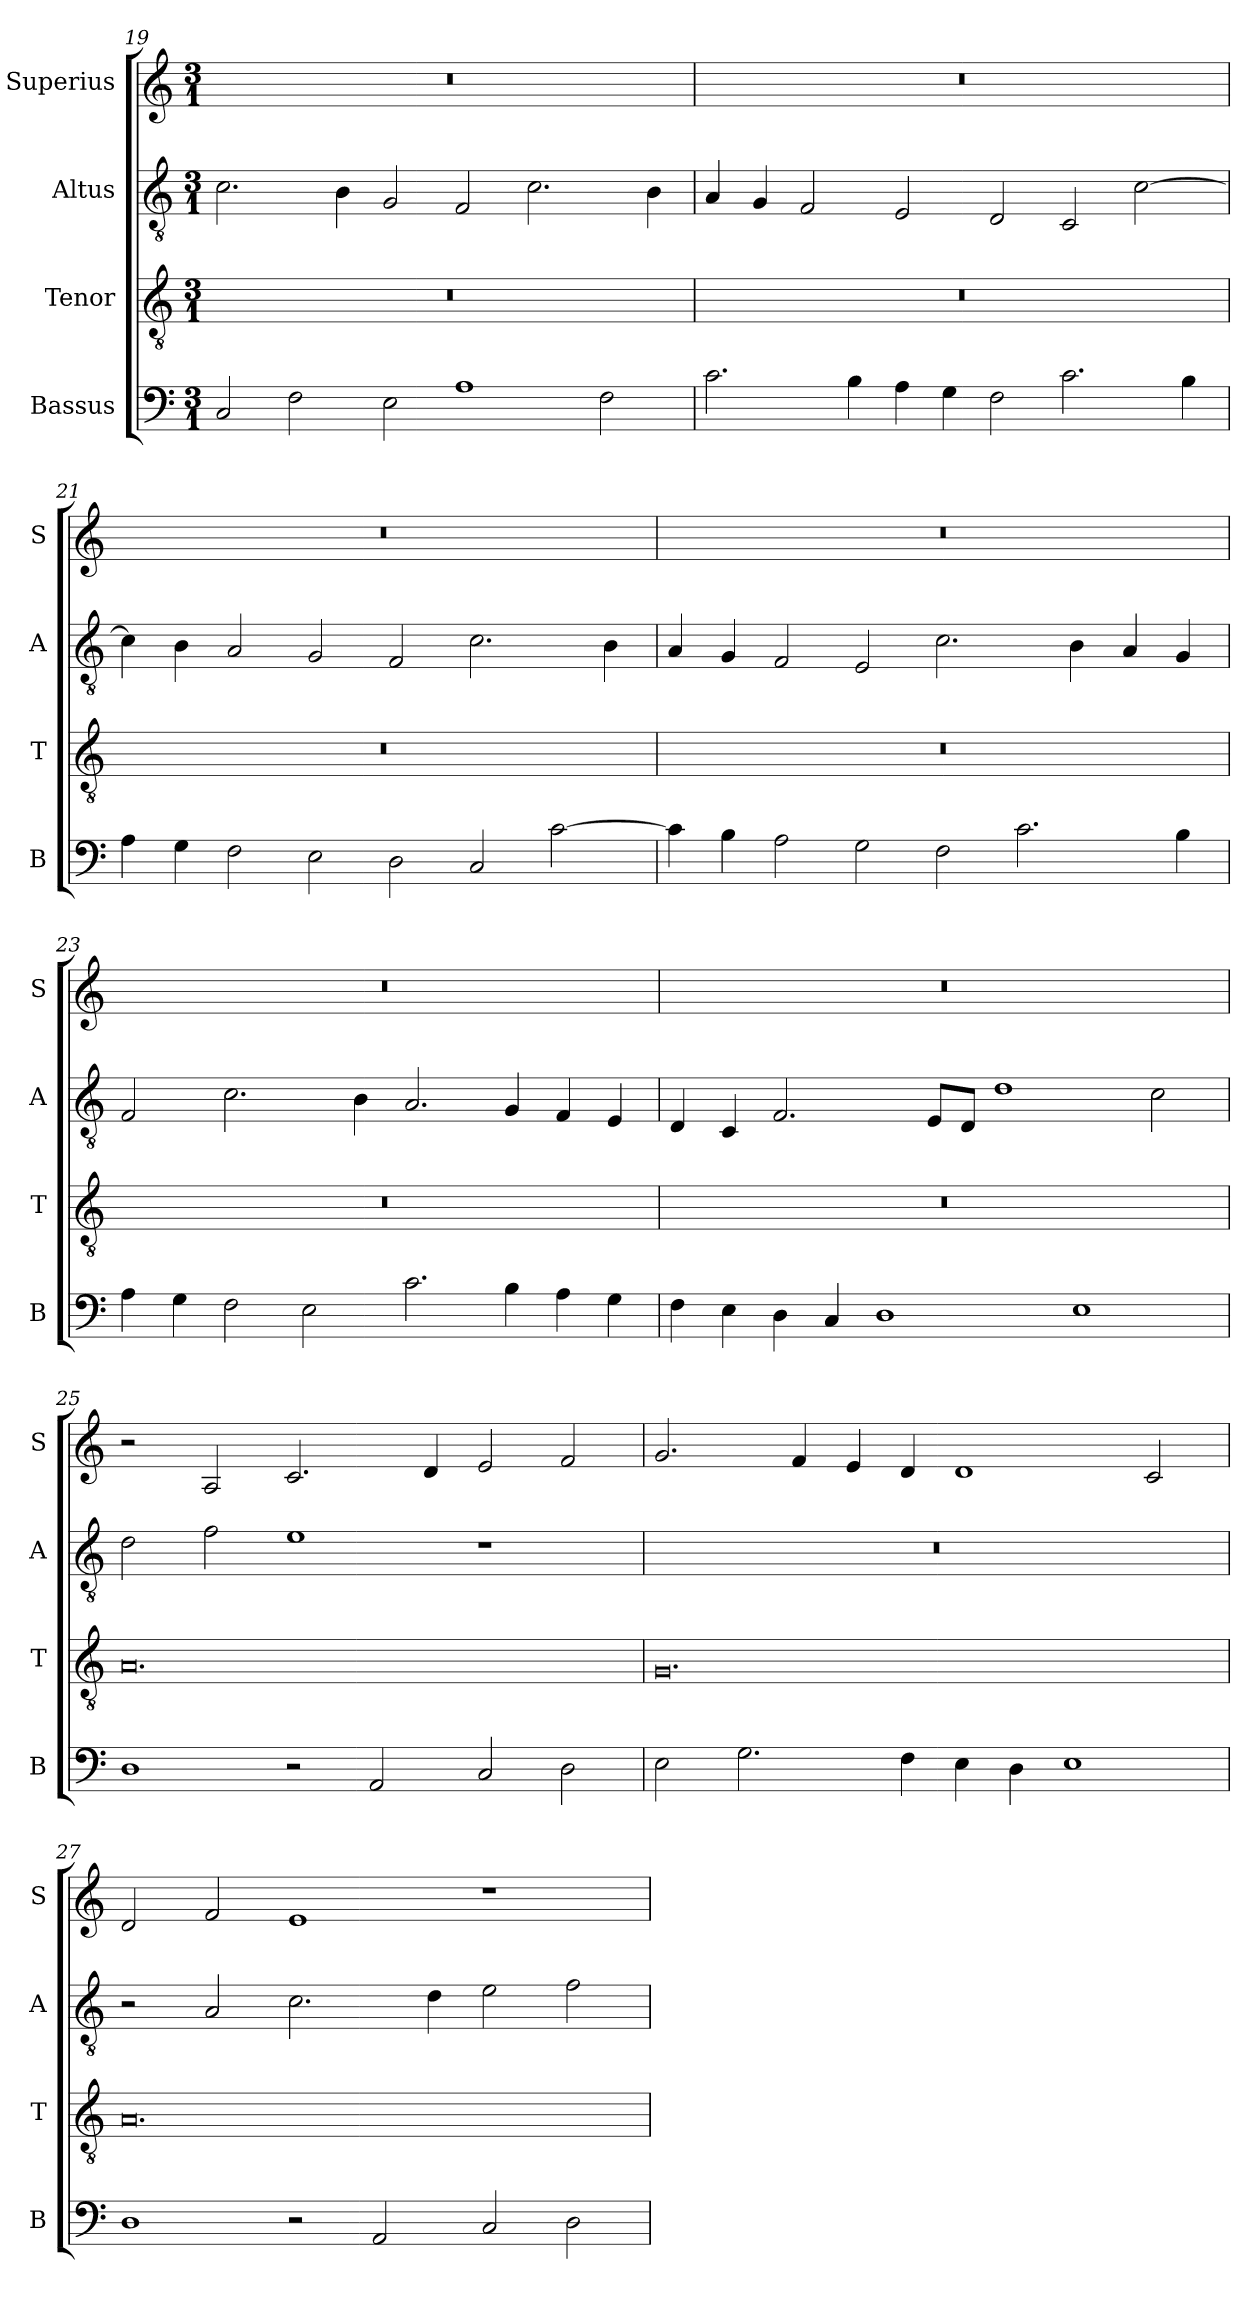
**kern	**kern	**kern	**kern
*part4	*part3	*part2	*part1
*staff4	*staff3	*staff2	*staff1
*I"Bassus	*I"Tenor	*I"Altus	*I"Superius
*I'B	*I'T	*I'A	*I'S
*clefF4	*clefGv2	*clefGv2	*clefG2
*k[]	*k[]	*k[]	*k[]
*M3/1	*M3/1	*M3/1	*M3/1
=19	=19	=19	=19
2C/	0.r	2.c\	0.r
2F\	.	.	.
.	.	4B\	.
2E\	.	2G/	.
1A	.	2F/	.
.	.	2.c\	.
2F\	.	.	.
.	.	4B\	.
=20	=20	=20	=20
2.c\	0.r	4A/	0.r
.	.	4G/	.
.	.	2F/	.
4B\	.	.	.
4A\	.	2E/	.
4G\	.	.	.
2F\	.	2D/	.
2.c\	.	2C/	.
.	.	[2c\	.
4B\	.	.	.
=21	=21	=21	=21
4A\	0.r	4c\]	0.r
4G\	.	4B\	.
2F\	.	2A/	.
2E\	.	2G/	.
2D\	.	2F/	.
2C/	.	2.c\	.
[2c\	.	.	.
.	.	4B\	.
=22	=22	=22	=22
4c\]	0.r	4A/	0.r
4B\	.	4G/	.
2A\	.	2F/	.
2G\	.	2E/	.
2F\	.	2.c\	.
2.c\	.	.	.
.	.	4B\	.
.	.	4A/	.
4B\	.	4G/	.
=23	=23	=23	=23
4A\	0.r	2F/	0.r
4G\	.	.	.
2F\	.	2.c\	.
2E\	.	.	.
.	.	4B\	.
2.c\	.	2.A/	.
4B\	.	4G/	.
4A\	.	4F/	.
4G\	.	4E/	.
=24	=24	=24	=24
4F\	0.r	4D/	0.r
4E\	.	4C/	.
4D\	.	2.F/	.
4C/	.	.	.
1D	.	.	.
.	.	8E/L	.
.	.	8D/J	.
.	.	1d	.
1E	.	.	.
.	.	2c\	.
=25	=25	=25	=25
1D	0.A	2d\	2r
.	.	2f\	2A/
2r	.	1e	2.c/
2AA/	.	.	.
.	.	.	4d/
2C/	.	1r	2e/
2D\	.	.	2f/
=26	=26	=26	=26
2E\	0.G	0.r	2.g/
2.G\	.	.	.
.	.	.	4f/
.	.	.	4e/
4F\	.	.	4d/
4E\	.	.	1d
4D\	.	.	.
1E	.	.	.
.	.	.	2c/
=27	=27	=27	=27
1D	0.A	2r	2d/
.	.	2A/	2f/
2r	.	2.c\	1e
2AA/	.	.	.
.	.	4d\	.
2C/	.	2e\	1r
2D\	.	2f\	.
=	=	=	=
*-	*-	*-	*-
